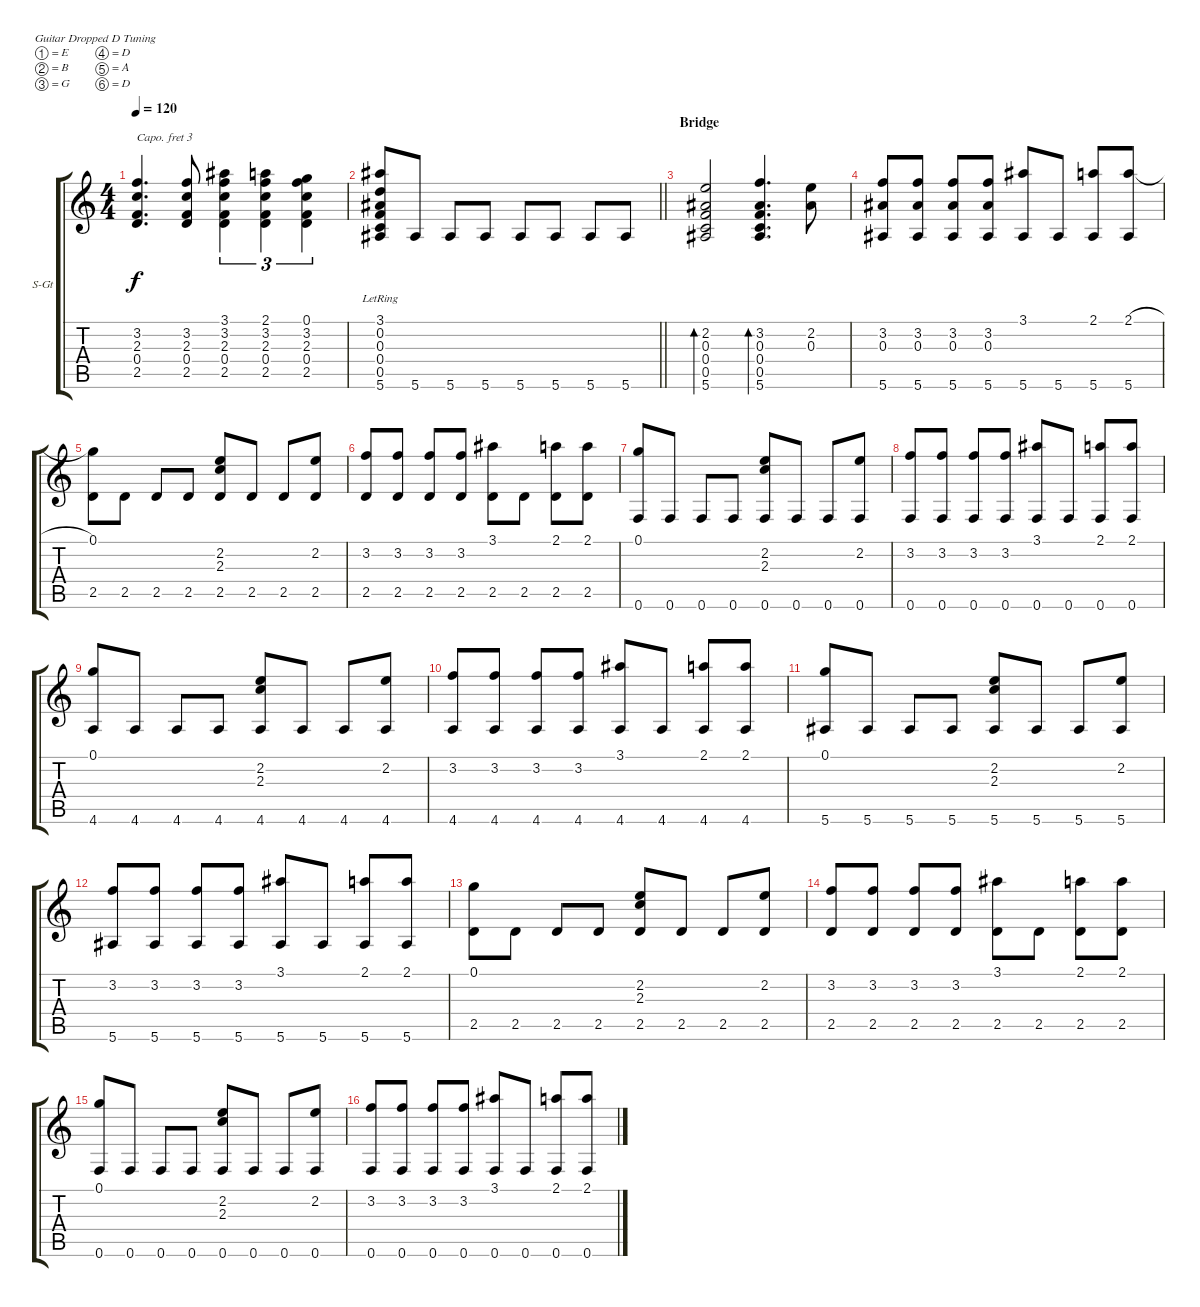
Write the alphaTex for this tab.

\bracketExtendMode groupsimilarinstruments
\firstSystemTrackNameOrientation horizontal
\otherSystemsTrackNameOrientation horizontal
\track ("Track 1" "S-Gt") {instrument acousticguitarsteel}
\staff {score tabs}
\capo 3
\tuning (E4 B3 G3 D3 A2 D2)
\ts (4 4)
\tempo 120
\clef g2
\ks c
(3.2 2.3 0.4 2.5).4{d dy f} (3.2 2.3 0.4 2.5).8 (3.1 3.2 2.3 0.4 2.5).4{tu (3 2)} (2.1 3.2 2.3 0.4 2.5).4{tu (3 2)} (0.1 3.2 2.3 0.4 2.5).4{tu (3 2)} |
\barLineRight lightlight
(3.1{lr} 0.2{lr} 0.3{lr} 0.4{lr} 0.5{lr} 5.6{lr}).8 5.6.8 5.6.8 5.6.8 5.6.8 5.6.8 5.6.8 5.6.8 |
\section ("" "Bridge")
(2.2 0.3 0.4 0.5 5.6).2{bd 60} (3.2 0.3 0.4 0.5 5.6).4{d bd 60} (2.2 0.3).8 |
(3.2 0.3 5.6).8 (3.2 0.3 5.6).8 (3.2 0.3 5.6).8 (3.2 0.3 5.6).8 (3.1 5.6).8 5.6.8 (2.1 5.6).8 (2.1{h} 5.6).8 |
(0.1 2.5).8 2.5.8 2.5.8 2.5.8 (2.2 2.3 2.5).8 2.5.8 2.5.8 (2.2 2.5).8 |
(3.2 2.5).8 (3.2 2.5).8 (3.2 2.5).8 (3.2 2.5).8 (3.1 2.5).8 2.5.8 (2.1 2.5).8 (2.1 2.5).8 |
(0.1 0.6).8 0.6.8 0.6.8 0.6.8 (2.2 2.3 0.6).8 0.6.8 0.6.8 (2.2 0.6).8 |
(3.2 0.6).8 (3.2 0.6).8 (3.2 0.6).8 (3.2 0.6).8 (3.1 0.6).8 0.6.8 (2.1 0.6).8 (2.1 0.6).8 |
(0.1 4.6).8 4.6.8 4.6.8 4.6.8 (2.2 2.3 4.6).8 4.6.8 4.6.8 (2.2 4.6).8 |
(3.2 4.6).8 (3.2 4.6).8 (3.2 4.6).8 (3.2 4.6).8 (3.1 4.6).8 4.6.8 (2.1 4.6).8 (2.1 4.6).8 |
(0.1 5.6).8 5.6.8 5.6.8 5.6.8 (2.2 2.3 5.6).8 5.6.8 5.6.8 (2.2 5.6).8 |
(3.2 5.6).8 (3.2 5.6).8 (3.2 5.6).8 (3.2 5.6).8 (3.1 5.6).8 5.6.8 (2.1 5.6).8 (2.1 5.6).8 |
(0.1 2.5).8 2.5.8 2.5.8 2.5.8 (2.2 2.3 2.5).8 2.5.8 2.5.8 (2.2 2.5).8 |
(3.2 2.5).8 (3.2 2.5).8 (3.2 2.5).8 (3.2 2.5).8 (3.1 2.5).8 2.5.8 (2.1 2.5).8 (2.1 2.5).8 |
(0.1 0.6).8 0.6.8 0.6.8 0.6.8 (2.2 2.3 0.6).8 0.6.8 0.6.8 (2.2 0.6).8 |
(3.2 0.6).8 (3.2 0.6).8 (3.2 0.6).8 (3.2 0.6).8 (3.1 0.6).8 0.6.8 (2.1 0.6).8 (2.1 0.6).8
